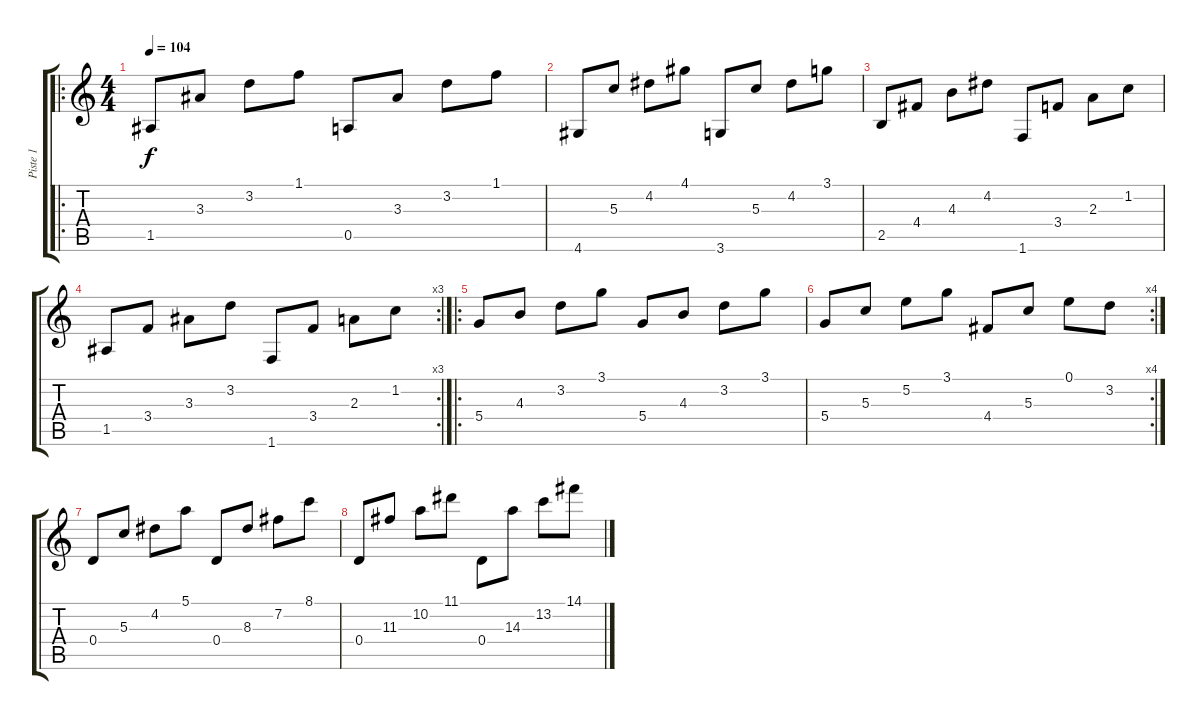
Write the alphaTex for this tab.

\track ("Piste 1" "Piste 1") {instrument acousticguitarnylon}
\staff {score tabs}
\tuning (E4 B3 G3 D3 A2 E2) {hide}
\ro
\ts (4 4)
\tempo 104
\clef g2
\ks c
1.5.8{dy f instrument acousticguitarnylon} 3.3.8 3.2.8 1.1.8 0.5.8 3.3.8 3.2.8 1.1.8 |
4.6.8 5.3.8 4.2.8 4.1.8 3.6.8 5.3.8 4.2.8 3.1.8 |
2.5.8 4.4.8 4.3.8 4.2.8 1.6.8 3.4.8 2.3.8 1.2.8 |
\rc 3
1.5.8 3.4.8 3.3.8 3.2.8 1.6.8 3.4.8 2.3.8 1.2.8 |
\ro
5.4.8 4.3.8 3.2.8 3.1.8 5.4.8 4.3.8 3.2.8 3.1.8 |
\rc 4
5.4.8 5.3.8 5.2.8 3.1.8 4.4.8 5.3.8 0.1.8 3.2.8 |
0.4.8 5.3.8 4.2.8 5.1.8 0.4.8 8.3.8 7.2.8 8.1.8 |
0.4.8 11.3.8 10.2.8 11.1.8 0.4.8 14.3.8 13.2.8 14.1.8
